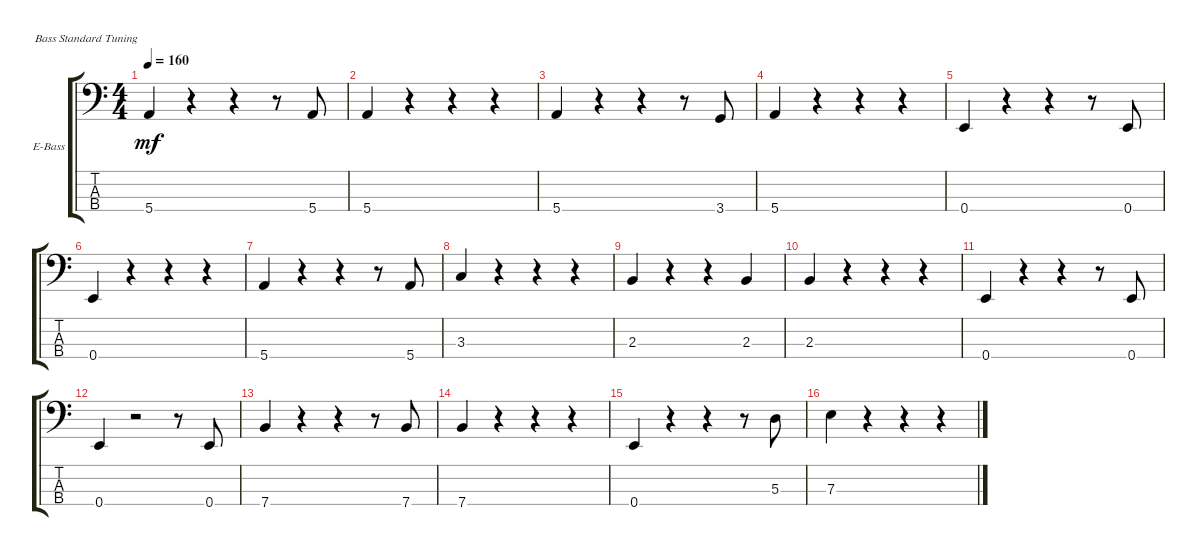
\defaultSystemsLayout 4
\bracketExtendMode groupsimilarinstruments
\firstSystemTrackNameOrientation horizontal
\otherSystemsTrackNameOrientation horizontal
\track ("Electric Bass" "E-Bass") {instrument electricbassfinger}
\staff {score tabs}
\tuning (G2 D2 A1 E1)
\ts (4 4)
\tempo 160
\clef f4
\scale
0.333333
\ks c
5.4.4{dy mf} r.4 r.4 r.8 5.4.8 |
\scale
0.333333 5.4.4 r.4 r.4 r.4 |
\scale
0.333333 5.4.4 r.4 r.4 r.8 3.4.8 |
\scale
0.333333 5.4.4 r.4 r.4 r.4 |
\scale
0.333333 0.4.4 r.4 r.4 r.8 0.4.8 |
\scale
0.333333 0.4.4 r.4 r.4 r.4 |
\scale
0.333333 5.4.4 r.4 r.4 r.8 5.4.8 |
\scale
0.333333 3.3.4 r.4 r.4 r.4 |
\scale
0.333333 2.3.4 r.4 r.4 2.3.4 |
\scale
0.333333 2.3.4 r.4 r.4 r.4 |
\scale
0.333333 0.4.4 r.4 r.4 r.8 0.4.8 |
\scale
0.333333 0.4.4 r.2 r.8 0.4.8 |
\scale
0.333333 7.4.4 r.4 r.4 r.8 7.4.8 |
\scale
0.333333 7.4.4 r.4 r.4 r.4 |
\scale
0.333333 0.4.4 r.4 r.4 r.8 5.3.8 |
\scale
0.333333 7.3.4 r.4 r.4 r.4
